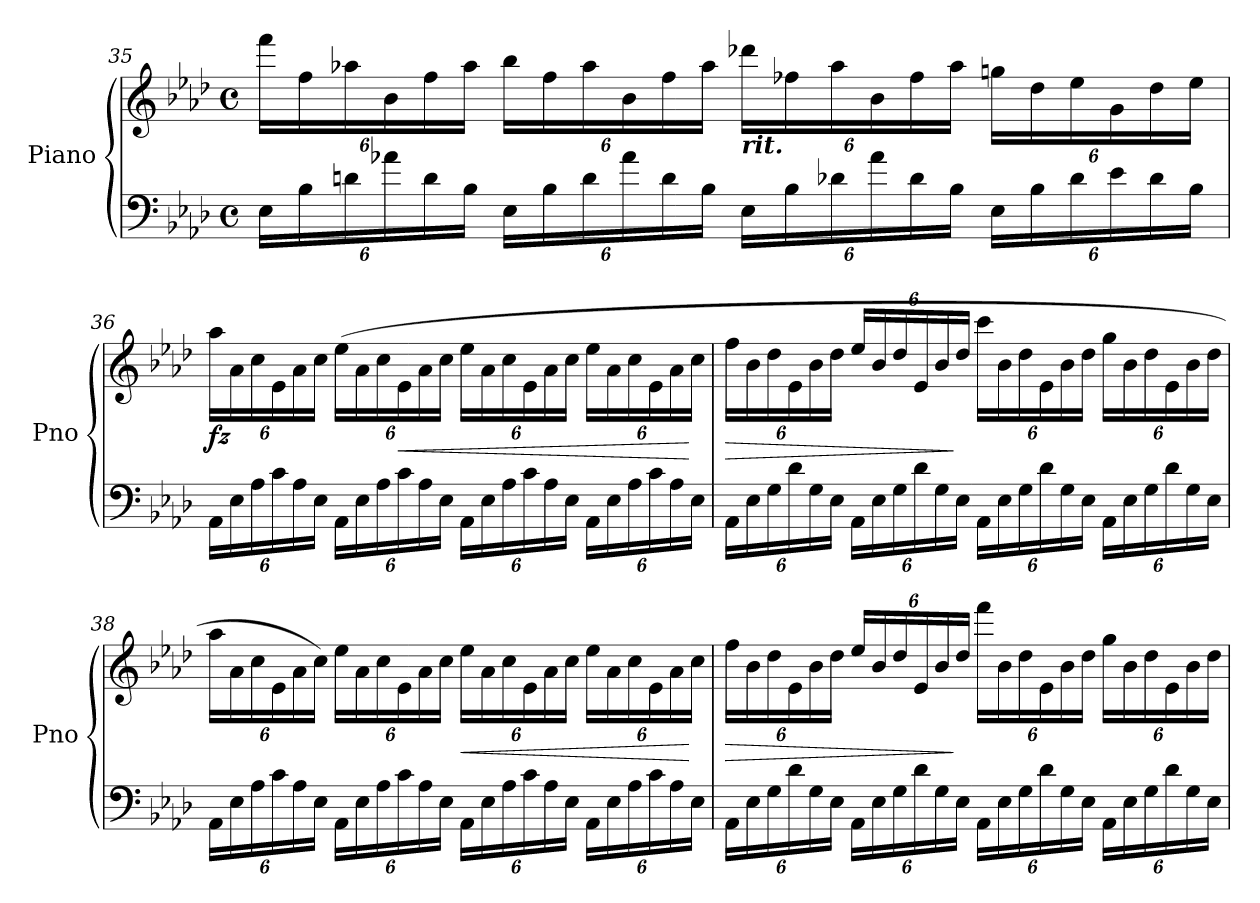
**kern	**kern	**dynam
*part1	*part1	*part1
*staff2	*staff1	*staff1/2
*I"Piano	*	*
*I'Pno	*	*
!!LO:LB:g=z
*clefF4	*clefG2	*
*k[b-e-a-d-]	*k[b-e-a-d-]	*
*M4/4	*M4/4	*
*met(c)	*met(c)	*
*Xbrackettup	*Xbrackettup	*
=35	=35	=35
24E-\LL	24fff\LL	.
24B-\	24ff\	.
24dn\	24aa-X\	.
24a-X\	24b-\	.
24d\	24ff\	.
24B-\JJ	24aa-\JJ	.
24E-\LL	24bb-\LL	.
24B-\	24ff\	.
24d\	24aa-\	.
24a-\	24b-\	.
24d\	24ff\	.
24B-\JJ	24aa-\JJ	.
!	!LO:TX:b:Bi:t=rit.	!
24E-\LL	24ddd-X\LL	.
24B-\	24ff-X\	.
24d-X\	24aa-\	.
24a-\	24b-\	.
24d-\	24ff-\	.
24B-\JJ	24aa-\JJ	.
24E-\LL	24ggn\LL	.
24B-\	24dd-\	.
24d-\	24ee-\	.
24e-\	24g\	.
24d-\	24dd-\	.
24B-\JJ	24ee-\JJ	.
=36	=36	=36
!	!	!LO:DY:b
24AA-\LL	24aa-\LL	fz
24E-\	24a-\	.
24A-\	24cc\	.
24c\	24e-\	.
24A-\	24a-\	.
24E-\JJ	24cc\JJ	.
24AA-\LL	(24ee-\LL	.
24E-\	24a-\	.
24A-\	24cc\	.
!	!	!LO:HP:b
24c\	24e-\	<
24A-\	24a-\	.
24E-\JJ	24cc\JJ	.
24AA-\LL	24ee-\LL	.
24E-\	24a-\	.
24A-\	24cc\	.
24c\	24e-\	.
24A-\	24a-\	.
24E-\JJ	24cc\JJ	.
24AA-\LL	24ee-\LL	.
24E-\	24a-\	.
24A-\	24cc\	.
24c\	24e-\	.
24A-\	24a-\	.
24E-\JJ	24cc\JJ	[
!!LO:LB:g=z
=37	=37	=37
!	!	!LO:HP:b
24AA-\LL	24ff\LL	>
24E-\	24b-\	.
24G\	24dd-\	.
24d-\	24e-\	.
24G\	24b-\	.
24E-\JJ	24dd-\JJ	.
24AA-\LL	24ee-/LL	.
24E-\	24b-/	.
24G\	24dd-/	.
24d-\	24e-/	.
24G\	24b-/	.
24E-\JJ	24dd-/JJ	]
24AA-\LL	24ccc\LL	.
24E-\	24b-\	.
24G\	24dd-\	.
24d-\	24e-\	.
24G\	24b-\	.
24E-\JJ	24dd-\JJ	.
24AA-\LL	24gg\LL	.
24E-\	24b-\	.
24G\	24dd-\	.
24d-\	24e-\	.
24G\	24b-\	.
24E-\JJ	24dd-\JJ	.
=38	=38	=38
24AA-\LL	24aa-\LL	.
24E-\	24a-\	.
24A-\	24cc\	.
24c\	24e-\	.
24A-\	24a-\	.
24E-\JJ	24cc\JJ)	.
24AA-\LL	24ee-\LL	.
24E-\	24a-\	.
24A-\	24cc\	.
24c\	24e-\	.
24A-\	24a-\	.
24E-\JJ	24cc\JJ	.
!	!	!LO:HP:b
24AA-\LL	24ee-\LL	<
24E-\	24a-\	.
24A-\	24cc\	.
24c\	24e-\	.
24A-\	24a-\	.
24E-\JJ	24cc\JJ	.
24AA-\LL	24ee-\LL	.
24E-\	24a-\	.
24A-\	24cc\	.
24c\	24e-\	.
24A-\	24a-\	.
24E-\JJ	24cc\JJ	[
!!LO:LB:g=z
=39	=39	=39
!	!	!LO:HP:b
24AA-\LL	24ff\LL	>
24E-\	24b-\	.
24G\	24dd-\	.
24d-\	24e-\	.
24G\	24b-\	.
24E-\JJ	24dd-\JJ	.
24AA-\LL	24ee-/LL	.
24E-\	24b-/	.
24G\	24dd-/	.
24d-\	24e-/	.
24G\	24b-/	.
24E-\JJ	24dd-/JJ	]
24AA-\LL	24fff\LL	.
24E-\	24b-\	.
24G\	24dd-\	.
24d-\	24e-\	.
24G\	24b-\	.
24E-\JJ	24dd-\JJ	.
24AA-\LL	24gg\LL	.
24E-\	24b-\	.
24G\	24dd-\	.
24d-\	24e-\	.
24G\	24b-\	.
24E-\JJ	24dd-\JJ	.
=	=	=
*-	*-	*-
